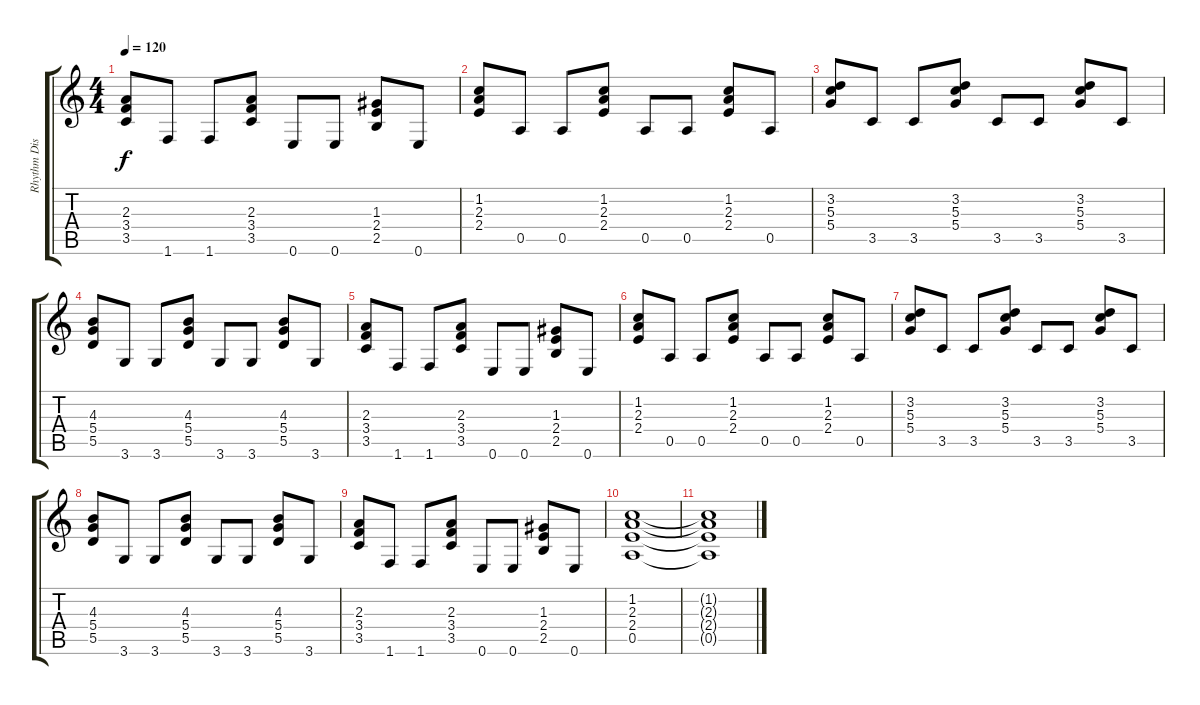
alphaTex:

\track ("Rhythm Distortion" "Rhythm Dis") {instrument distortionguitar}
\staff {score tabs}
\tuning (E4 B3 G3 D3 A2 E2) {hide}
\ts (4 4)
\tempo 120
\clef g2
\ks c
(2.3 3.4 3.5).8{dy f} 1.6.8 1.6.8 (2.3 3.4 3.5).8 0.6.8 0.6.8 (1.3 2.4 2.5).8 0.6.8 |
(1.2 2.3 2.4).8 0.5.8 0.5.8 (1.2 2.3 2.4).8 0.5.8 0.5.8 (1.2 2.3 2.4).8 0.5.8 |
(3.2 5.3 5.4).8 3.5.8 3.5.8 (3.2 5.3 5.4).8 3.5.8 3.5.8 (3.2 5.3 5.4).8 3.5.8 |
(4.3 5.4 5.5).8 3.6.8 3.6.8 (4.3 5.4 5.5).8 3.6.8 3.6.8 (4.3 5.4 5.5).8 3.6.8 |
(2.3 3.4 3.5).8 1.6.8 1.6.8 (2.3 3.4 3.5).8 0.6.8 0.6.8 (1.3 2.4 2.5).8 0.6.8 |
(1.2 2.3 2.4).8 0.5.8 0.5.8 (1.2 2.3 2.4).8 0.5.8 0.5.8 (1.2 2.3 2.4).8 0.5.8 |
(3.2 5.3 5.4).8 3.5.8 3.5.8 (3.2 5.3 5.4).8 3.5.8 3.5.8 (3.2 5.3 5.4).8 3.5.8 |
(4.3 5.4 5.5).8 3.6.8 3.6.8 (4.3 5.4 5.5).8 3.6.8 3.6.8 (4.3 5.4 5.5).8 3.6.8 |
(2.3 3.4 3.5).8 1.6.8 1.6.8 (2.3 3.4 3.5).8 0.6.8 0.6.8 (1.3 2.4 2.5).8 0.6.8 |
(1.2 2.3 2.4 0.5).1 |
(1.2{t} 2.3{t} 2.4{t} 0.5{t}).1
